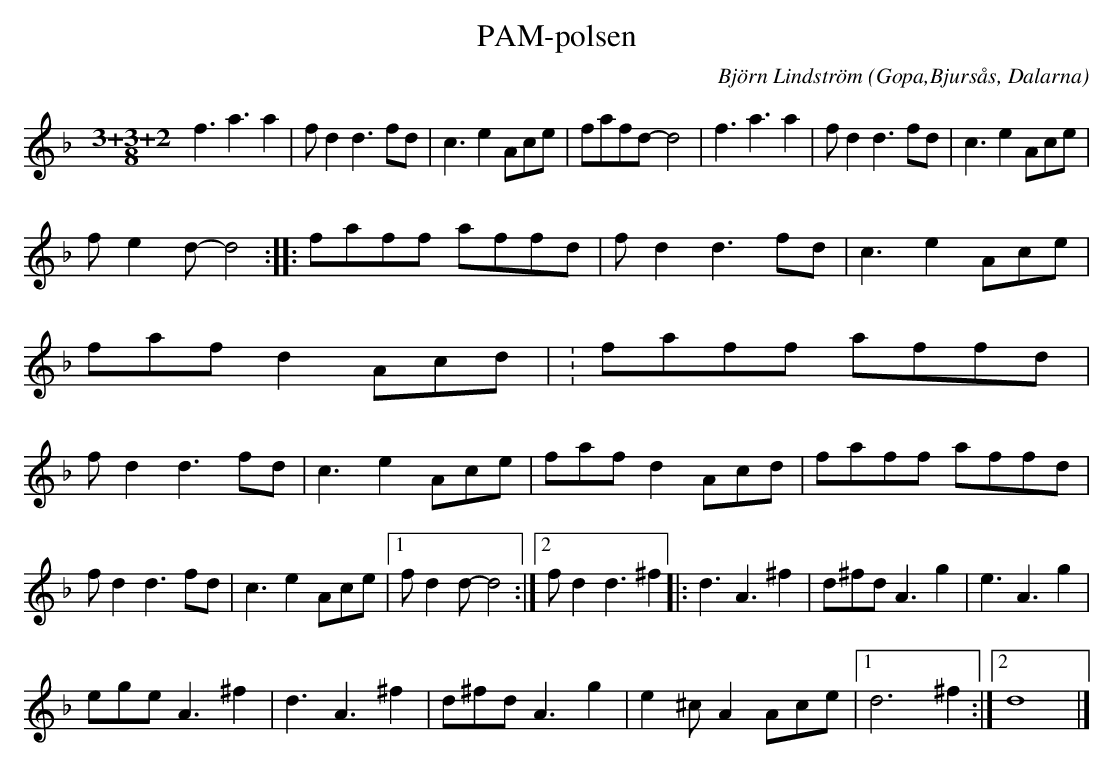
X:1
T:PAM-polsen
C: Björn Lindström
O:Gopa,Bjursås, Dalarna
M:3/4
L:1/8
K:Dm, D
[M:3+3+2/8] f3 a3 a2 | f d2 d3 fd | c3 e2 Ace | fafd- d4 | f3 a3 a2 | f d2 d3 fd | c3 e2 Ace | %31
 f e2 d- d4 :: faff affd | f d2 d3 fd | c3 e2 Ace | faf d2 Acd | : faff affd | f d2 d3 fd | c3 e2 Ace | faf d2 Acd | faff affd | %39
 f d2 d3 fd | c3 e2 Ace |1 f d2 d- d4 :|2 f d2 d3 ^f2 |: d3 A3 ^f2 | d^fd A3 g2 | e3 A3 g2 | %46
 ege A3 ^f2 | d3 A3 ^f2 | d^fd A3 g2 | e2 ^c A2 Ace |1 d6 ^f2 :|2 d8 |] %52
